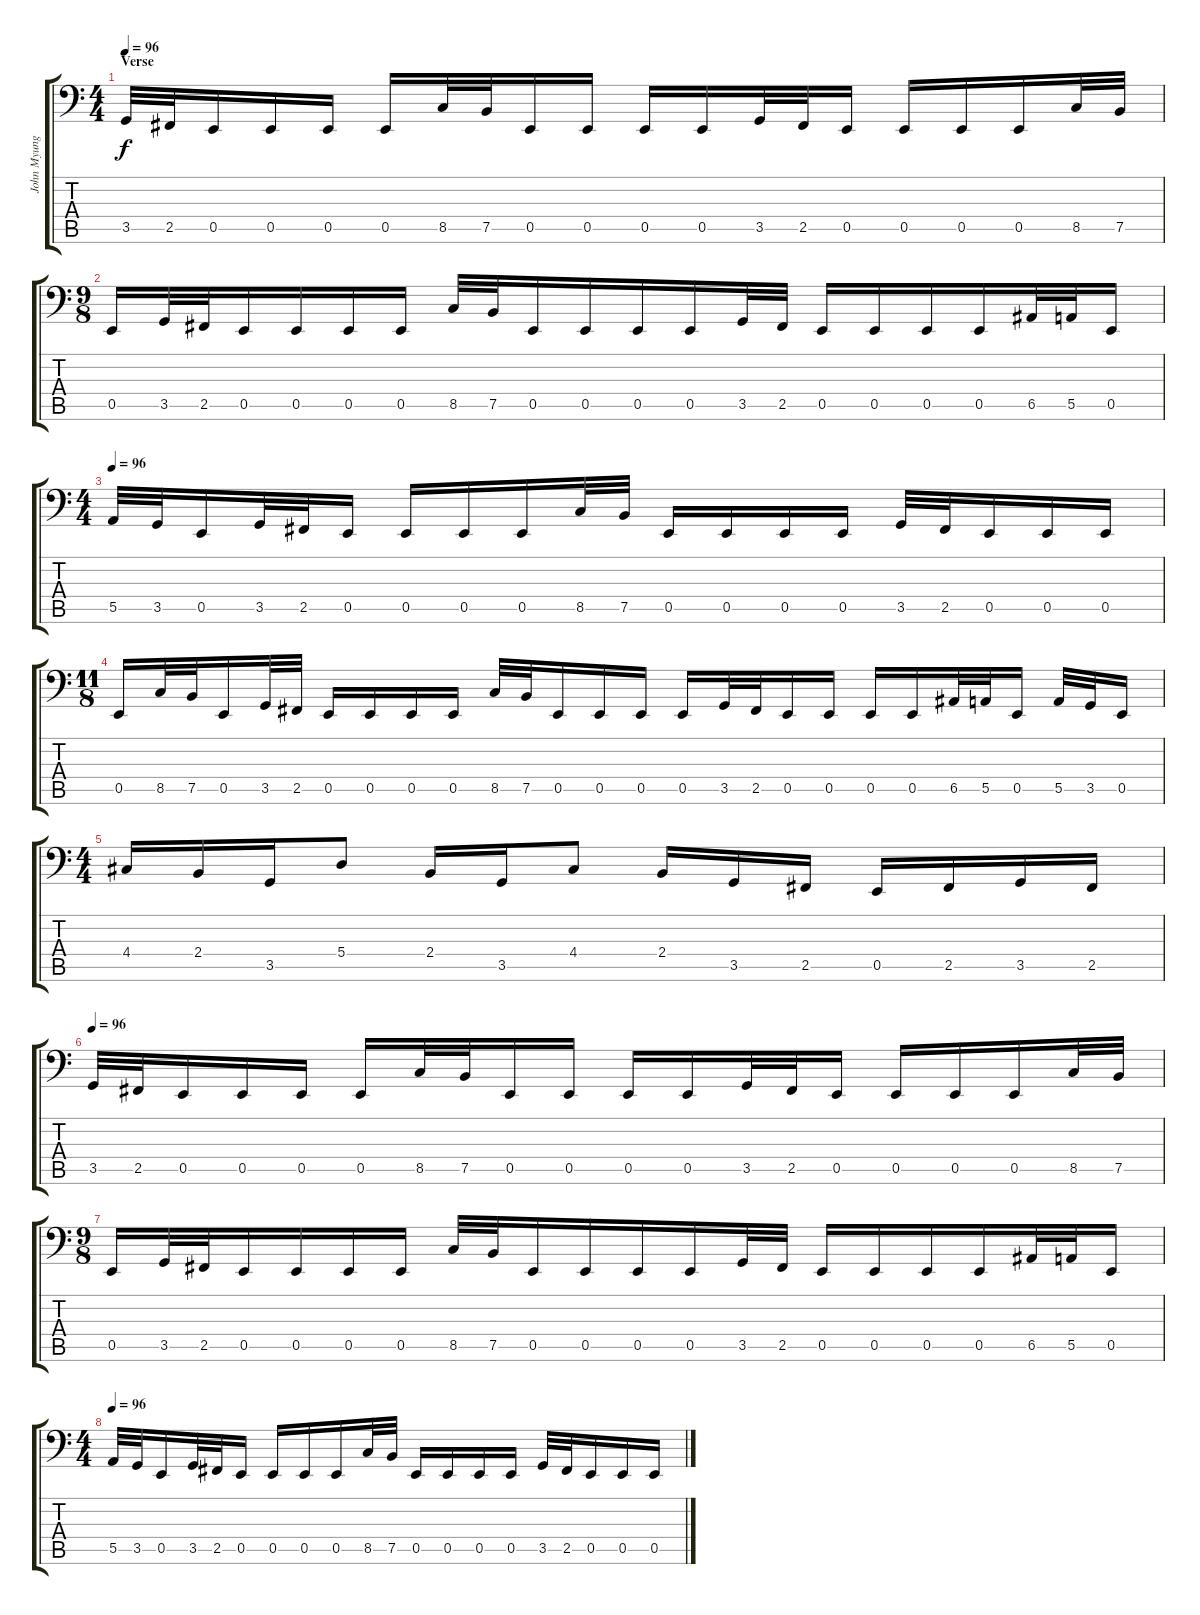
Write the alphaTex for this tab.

\track ("John Myung" "John Myung") {instrument electricbassfinger}
\staff {score tabs}
\tuning (C3 G2 D2 A1 E1 B0) {hide}
\ts (4 4)
\section ("" "Verse")
\tempo 96
\clef f4
\ks c
3.5.32{dy f} 2.5.32 0.5.16 0.5.16 0.5.16 0.5.16 8.5.32 7.5.32 0.5.16 0.5.16 0.5.16 0.5.16 3.5.32 2.5.32 0.5.16 0.5.16 0.5.16 0.5.16 8.5.32 7.5.32 |
\ts (9 8)
0.5.16 3.5.32 2.5.32 0.5.16 0.5.16 0.5.16 0.5.16 8.5.32 7.5.32 0.5.16 0.5.16 0.5.16 0.5.16 3.5.32 2.5.32 0.5.16 0.5.16 0.5.16 0.5.16 6.5.32 5.5.32 0.5.16 |
\ts (4 4)
\tempo 96
5.5.32 3.5.32 0.5.16 3.5.32 2.5.32 0.5.16 0.5.16 0.5.16 0.5.16 8.5.32 7.5.32 0.5.16 0.5.16 0.5.16 0.5.16 3.5.32 2.5.32 0.5.16 0.5.16 0.5.16 |
\ts (11 8)
0.5.16 8.5.32 7.5.32 0.5.16 3.5.32 2.5.32 0.5.16 0.5.16 0.5.16 0.5.16 8.5.32 7.5.32 0.5.16 0.5.16 0.5.16 0.5.16 3.5.32 2.5.32 0.5.16 0.5.16 0.5.16 0.5.16 6.5.32 5.5.32 0.5.16 5.5.32 3.5.32 0.5.16 |
\ts (4 4)
4.4.16 2.4.16 3.5.16 5.4.8 2.4.16 3.5.16 4.4.8 2.4.16 3.5.16 2.5.16 0.5.16 2.5.16 3.5.16 2.5.16 |
\tempo 96
3.5.32 2.5.32 0.5.16 0.5.16 0.5.16 0.5.16 8.5.32 7.5.32 0.5.16 0.5.16 0.5.16 0.5.16 3.5.32 2.5.32 0.5.16 0.5.16 0.5.16 0.5.16 8.5.32 7.5.32 |
\ts (9 8)
0.5.16 3.5.32 2.5.32 0.5.16 0.5.16 0.5.16 0.5.16 8.5.32 7.5.32 0.5.16 0.5.16 0.5.16 0.5.16 3.5.32 2.5.32 0.5.16 0.5.16 0.5.16 0.5.16 6.5.32 5.5.32 0.5.16 |
\ts (4 4)
\tempo 96
5.5.32 3.5.32 0.5.16 3.5.32 2.5.32 0.5.16 0.5.16 0.5.16 0.5.16 8.5.32 7.5.32 0.5.16 0.5.16 0.5.16 0.5.16 3.5.32 2.5.32 0.5.16 0.5.16 0.5.16
